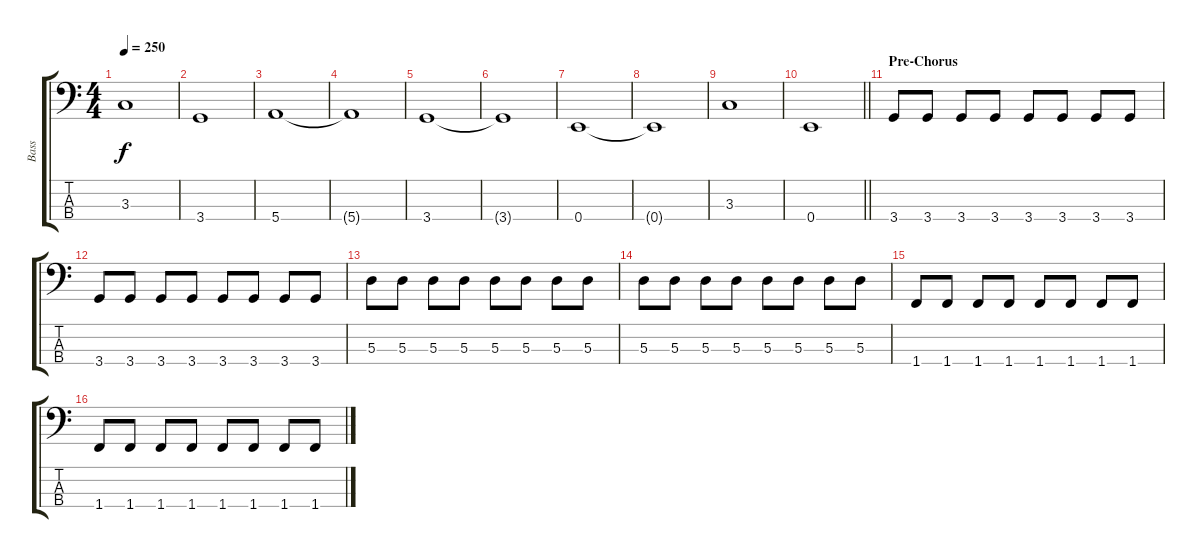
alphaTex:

\track ("Bass" "Bass") {instrument electricbassfinger}
\staff {score tabs}
\tuning (G2 D2 A1 E1) {hide}
\ts (4 4)
\tempo 250
\clef f4
\ks c
3.3.1{dy f} |
3.4.1 |
5.4.1 |
5.4{t}.1 |
3.4.1 |
3.4{t}.1 |
0.4.1 |
0.4{t}.1 |
3.3.1 |
\barLineRight lightlight
0.4.1 |
\section ("" "Pre-Chorus")
3.4.8 3.4.8 3.4.8 3.4.8 3.4.8 3.4.8 3.4.8 3.4.8 |
3.4.8 3.4.8 3.4.8 3.4.8 3.4.8 3.4.8 3.4.8 3.4.8 |
5.3.8 5.3.8 5.3.8 5.3.8 5.3.8 5.3.8 5.3.8 5.3.8 |
5.3.8 5.3.8 5.3.8 5.3.8 5.3.8 5.3.8 5.3.8 5.3.8 |
1.4.8 1.4.8 1.4.8 1.4.8 1.4.8 1.4.8 1.4.8 1.4.8 |
1.4.8 1.4.8 1.4.8 1.4.8 1.4.8 1.4.8 1.4.8 1.4.8
